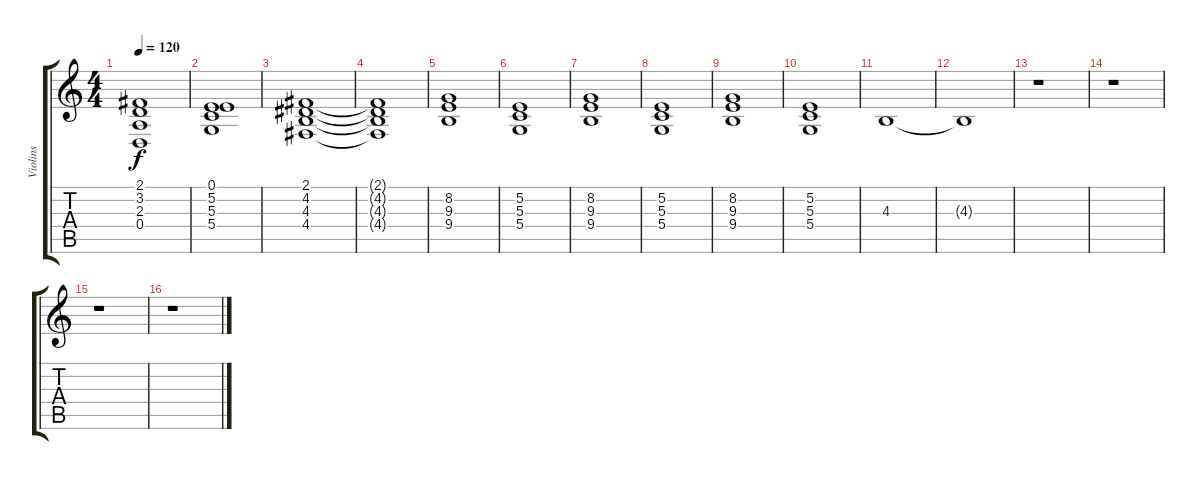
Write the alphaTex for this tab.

\track ("Violins" "Violins") {instrument synthstrings1}
\staff {score tabs}
\tuning (E4 B3 G3 D3 A2 E2) {hide}
\ts (4 4)
\tempo 120
\clef g2
\ks c
(2.1 3.2 2.3 0.4).1{dy f} |
(0.1 5.2 5.3 5.4).1 |
(2.1 4.2 4.3 4.4).1 |
(2.1{t} 4.2{t} 4.3{t} 4.4{t}).1 |
(8.2 9.3 9.4).1 |
(5.2 5.3 5.4).1 |
(8.2 9.3 9.4).1 |
(5.2 5.3 5.4).1 |
(8.2 9.3 9.4).1 |
(5.2 5.3 5.4).1 |
4.3.1 |
4.3{t}.1 |
r.1 |
r.1 |
r.1 |
r.1
